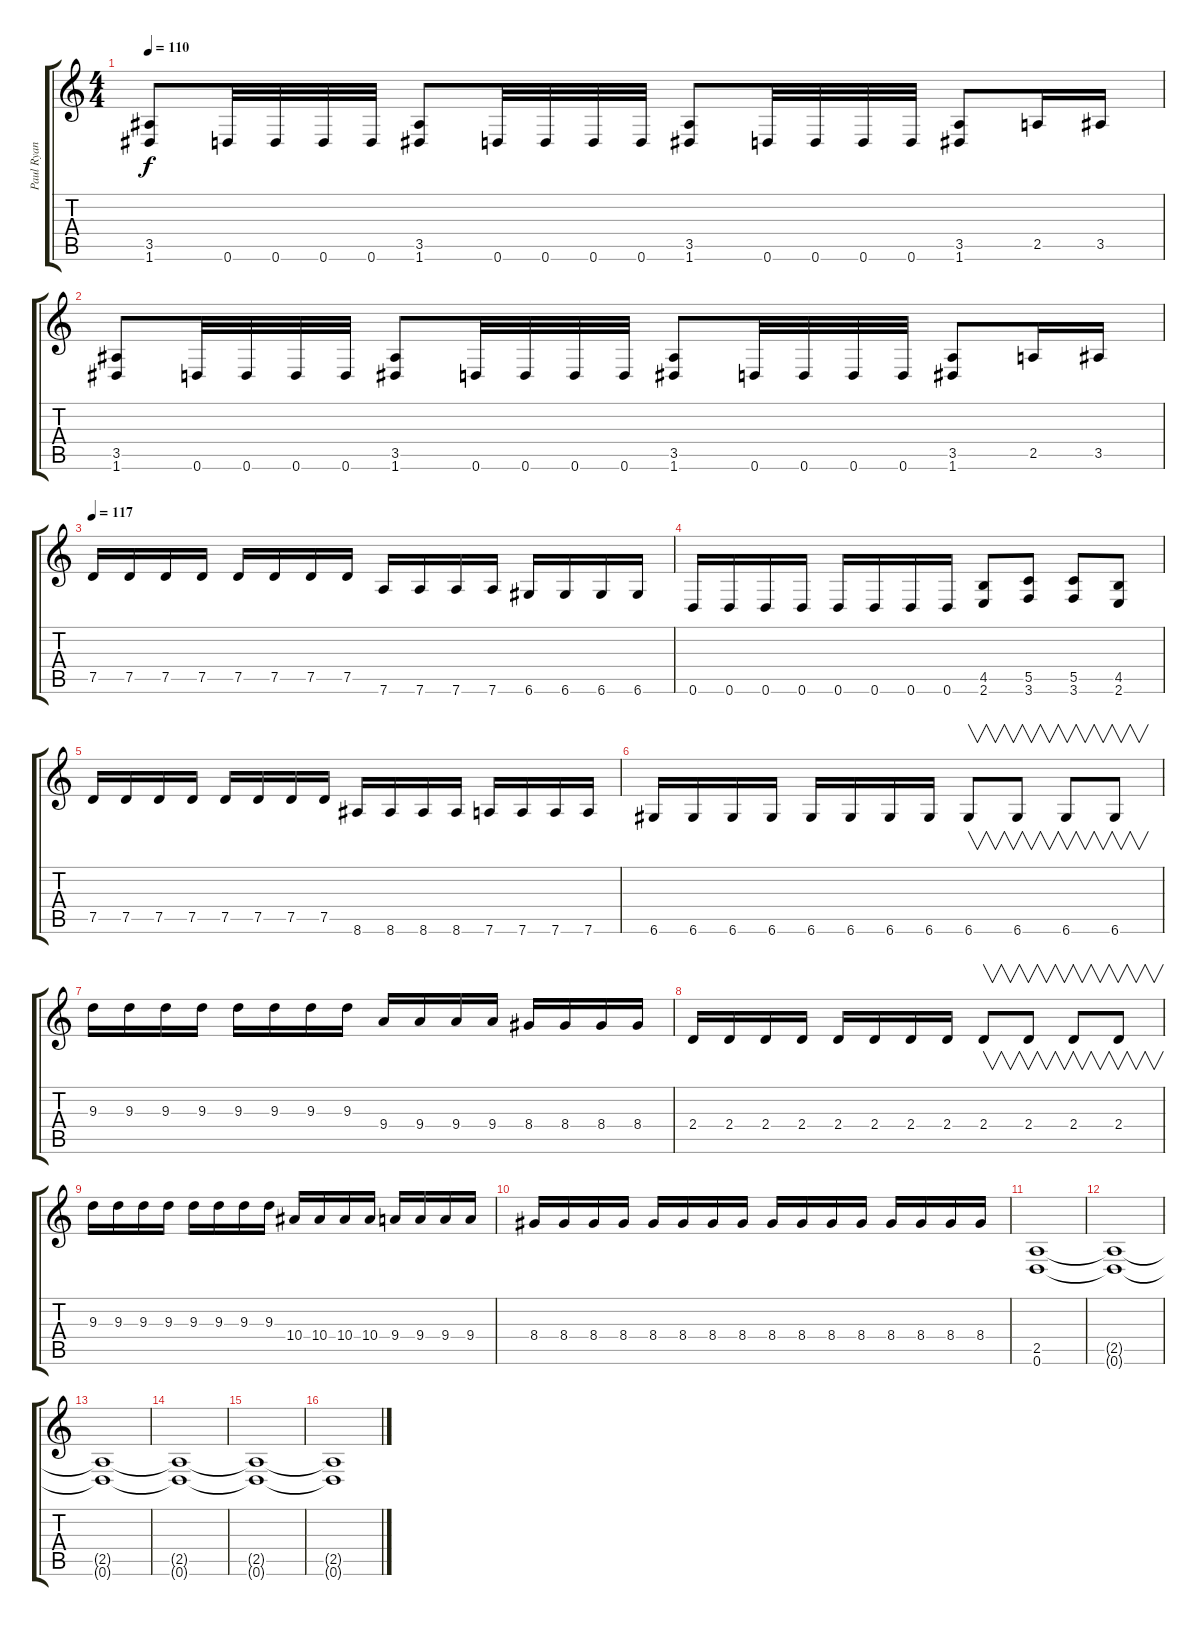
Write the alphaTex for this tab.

\track ("Paul Ryan (Guitar)" "Paul Ryan ") {instrument distortionguitar}
\staff {score tabs}
\tuning (D4 A3 F3 C3 G2 D2) {hide}
\ts (4 4)
\tempo 110
\clef g2
\ks c
(3.5 1.6).8{dy f volume 13 balance 0} 0.6.32 0.6.32 0.6.32 0.6.32 (3.5 1.6).8 0.6.32 0.6.32 0.6.32 0.6.32 (3.5 1.6).8 0.6.32 0.6.32 0.6.32 0.6.32 (3.5 1.6).8 2.5.16 3.5.16 |
(3.5 1.6).8 0.6.32 0.6.32 0.6.32 0.6.32 (3.5 1.6).8 0.6.32 0.6.32 0.6.32 0.6.32 (3.5 1.6).8 0.6.32 0.6.32 0.6.32 0.6.32 (3.5 1.6).8 2.5.16 3.5.16 |
\tempo 117
7.5.16 7.5.16 7.5.16 7.5.16 7.5.16 7.5.16 7.5.16 7.5.16 7.6.16 7.6.16 7.6.16 7.6.16 6.6.16 6.6.16 6.6.16 6.6.16 |
0.6.16 0.6.16 0.6.16 0.6.16 0.6.16 0.6.16 0.6.16 0.6.16 (4.5 2.6).8 (5.5 3.6).8 (5.5 3.6).8 (4.5 2.6).8 |
7.5.16 7.5.16 7.5.16 7.5.16 7.5.16 7.5.16 7.5.16 7.5.16 8.6.16 8.6.16 8.6.16 8.6.16 7.6.16 7.6.16 7.6.16 7.6.16 |
6.6.16 6.6.16 6.6.16 6.6.16 6.6.16 6.6.16 6.6.16 6.6.16 6.6.8{v} 6.6.8{v} 6.6.8{v} 6.6.8{v} |
9.3.16 9.3.16 9.3.16 9.3.16 9.3.16 9.3.16 9.3.16 9.3.16 9.4.16 9.4.16 9.4.16 9.4.16 8.4.16 8.4.16 8.4.16 8.4.16 |
2.4.16 2.4.16 2.4.16 2.4.16 2.4.16 2.4.16 2.4.16 2.4.16 2.4.8{v} 2.4.8{v} 2.4.8{v} 2.4.8{v} |
9.3.16 9.3.16 9.3.16 9.3.16 9.3.16 9.3.16 9.3.16 9.3.16 10.4.16 10.4.16 10.4.16 10.4.16 9.4.16 9.4.16 9.4.16 9.4.16 |
8.4.16 8.4.16 8.4.16 8.4.16 8.4.16 8.4.16 8.4.16 8.4.16 8.4.16 8.4.16 8.4.16 8.4.16 8.4.16 8.4.16 8.4.16 8.4.16 |
(2.5 0.6).1 |
(2.5{t} 0.6{t}).1 |
(2.5{t} 0.6{t}).1 |
(2.5{t} 0.6{t}).1 |
(2.5{t} 0.6{t}).1 |
(2.5{t} 0.6{t}).1
